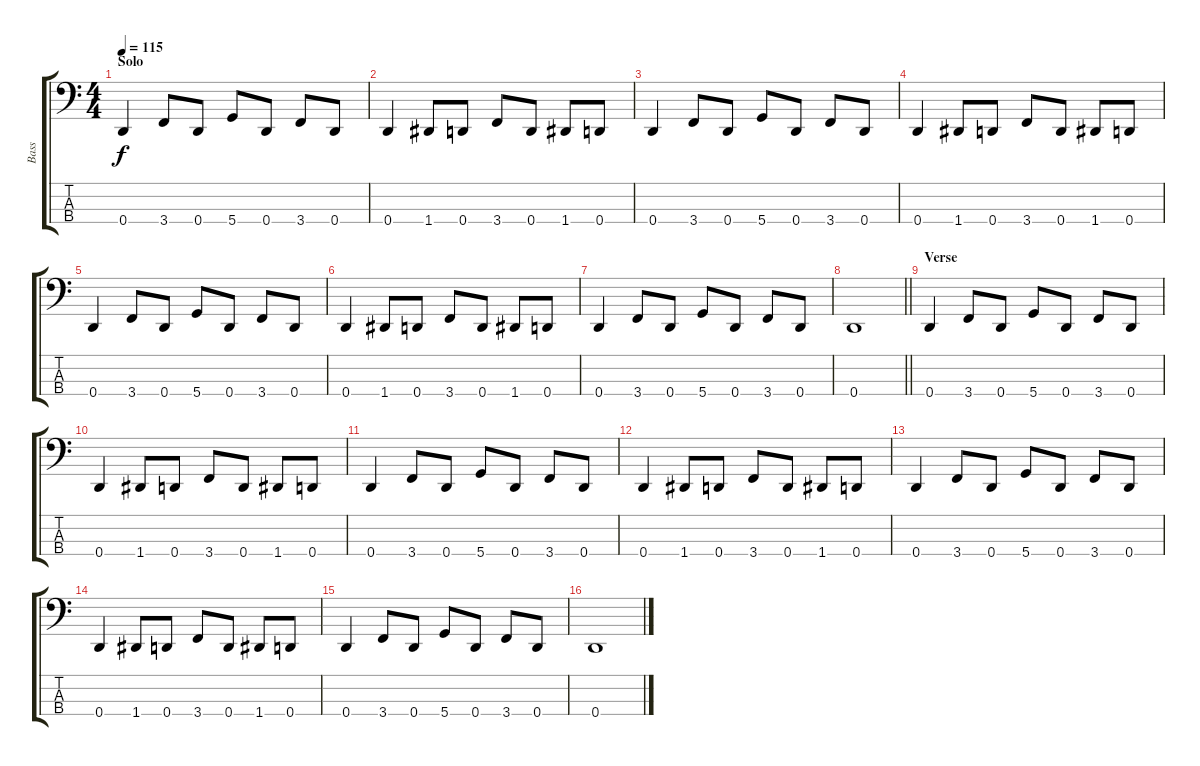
\track ("Bass" "Bass") {instrument electricbasspick}
\staff {score tabs}
\tuning (F2 C2 G1 D1) {hide}
\ts (4 4)
\section ("" "Solo")
\tempo 115
\clef f4
\ks c
0.4.4{dy f} 3.4.8 0.4.8 5.4.8 0.4.8 3.4.8 0.4.8 |
0.4.4 1.4.8 0.4.8 3.4.8 0.4.8 1.4.8 0.4.8 |
0.4.4 3.4.8 0.4.8 5.4.8 0.4.8 3.4.8 0.4.8 |
0.4.4 1.4.8 0.4.8 3.4.8 0.4.8 1.4.8 0.4.8 |
0.4.4 3.4.8 0.4.8 5.4.8 0.4.8 3.4.8 0.4.8 |
0.4.4 1.4.8 0.4.8 3.4.8 0.4.8 1.4.8 0.4.8 |
0.4.4 3.4.8 0.4.8 5.4.8 0.4.8 3.4.8 0.4.8 |
\barLineRight lightlight
0.4.1 |
\section ("" "Verse")
0.4.4 3.4.8 0.4.8 5.4.8 0.4.8 3.4.8 0.4.8 |
0.4.4 1.4.8 0.4.8 3.4.8 0.4.8 1.4.8 0.4.8 |
0.4.4 3.4.8 0.4.8 5.4.8 0.4.8 3.4.8 0.4.8 |
0.4.4 1.4.8 0.4.8 3.4.8 0.4.8 1.4.8 0.4.8 |
0.4.4 3.4.8 0.4.8 5.4.8 0.4.8 3.4.8 0.4.8 |
0.4.4 1.4.8 0.4.8 3.4.8 0.4.8 1.4.8 0.4.8 |
0.4.4 3.4.8 0.4.8 5.4.8 0.4.8 3.4.8 0.4.8 |
0.4.1
